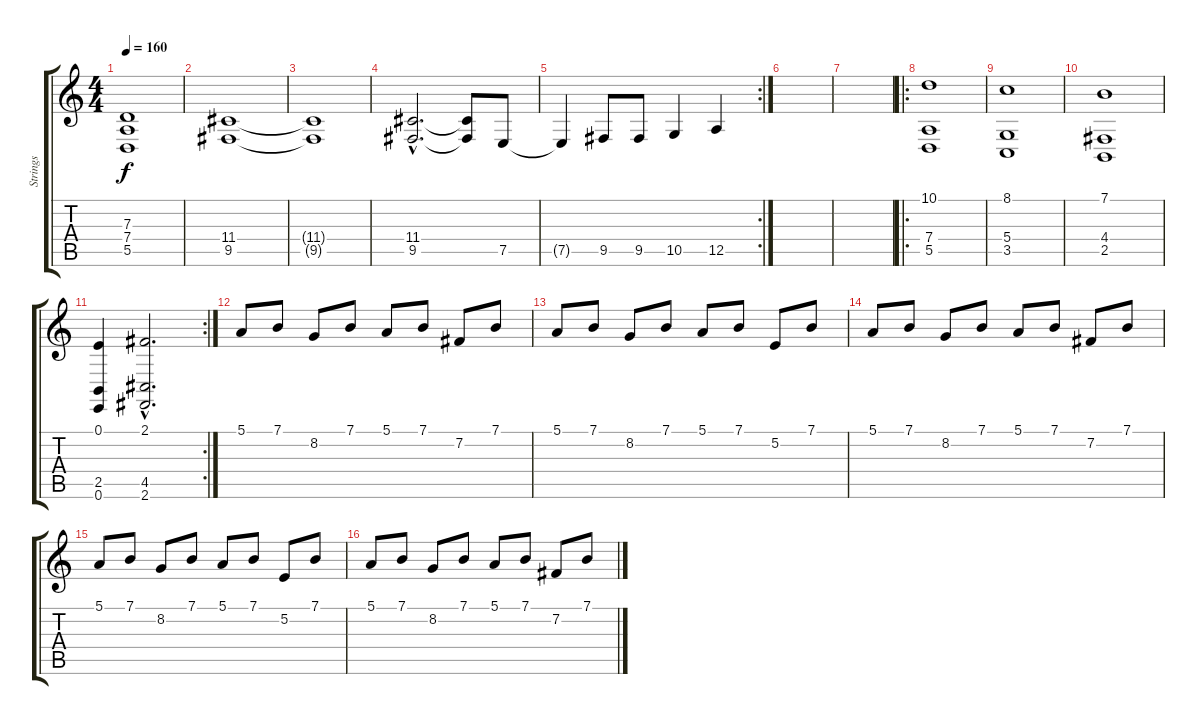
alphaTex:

\track ("Strings" "Strings") {instrument stringensemble1}
\staff {score tabs}
\tuning (E4 B3 G3 D3 A2 E2) {hide}
\ts (4 4)
\tempo 160
\clef g2
\ks c
(7.3{t} 7.4{t} 5.5{t}).1{dy f} |
(11.4 9.5).1 |
(11.4{t} 9.5{t}).1 |
(11.4{hac} 9.5{hac}).2{d} (11.4{t} 9.5{t}).8 7.5.8 |
\rc 2
7.5{t}.4 9.5.8 9.5.8 10.5.4 12.5.4 |
|
|
\ro
(10.1 7.4 5.5).1 |
(8.1 5.4 3.5).1 |
(7.1 4.4 2.5).1 |
\rc 2
(0.1 2.5 0.6).4 (2.1{hac} 4.5{hac} 2.6{hac}).2{d} |
5.1.8 7.1.8 8.2.8 7.1.8 5.1.8 7.1.8 7.2.8 7.1.8 |
5.1.8 7.1.8 8.2.8 7.1.8 5.1.8 7.1.8 5.2.8 7.1.8 |
5.1.8 7.1.8 8.2.8 7.1.8 5.1.8 7.1.8 7.2.8 7.1.8 |
5.1.8 7.1.8 8.2.8 7.1.8 5.1.8 7.1.8 5.2.8 7.1.8 |
5.1.8 7.1.8 8.2.8 7.1.8 5.1.8 7.1.8 7.2.8 7.1.8
